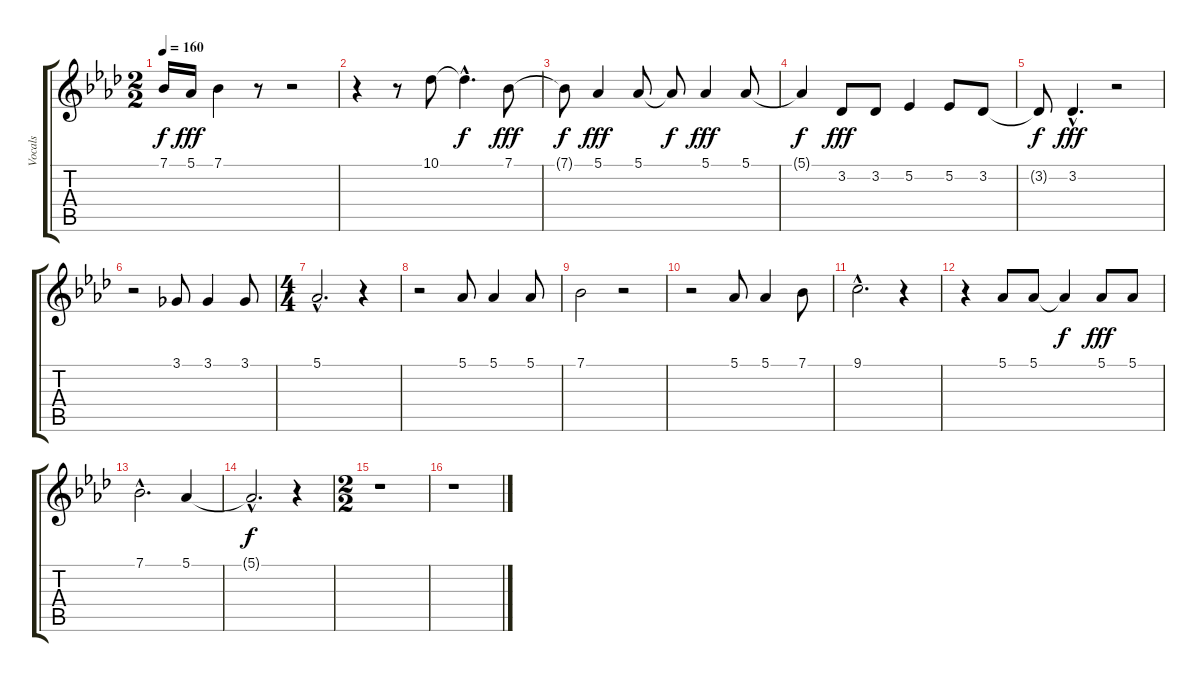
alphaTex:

\track ("Vocals" "Vocals") {instrument lead6voice}
\staff {score tabs}
\tuning (Eb4 Bb3 Gb3 Db3 Ab2 Db2) {hide}
\ts (2 2)
\tempo 160
\clef g2
\ks ab
7.1{t}.16{dy f} 5.1.16{dy fff} 7.1.4 r.8 r.2 |
r.4 r.8 10.1.8 10.1{hac t}.4{d dy f} 7.1.8{dy fff} |
7.1{t}.8{dy f} 5.1.4{dy fff} 5.1.8 5.1{t}.8{dy f} 5.1.4{dy fff} 5.1.8 |
5.1{t}.4{dy f} 3.2.8{dy fff} 3.2.8 5.2.4 5.2.8 3.2.8 |
3.2{t}.8{dy f} 3.2{hac}.4{d dy fff} r.2 |
r.2 3.1.8 3.1.4 3.1.8 |
\ts (4 4)
5.1{hac}.2{d} r.4 |
r.2 5.1.8 5.1.4 5.1.8 |
7.1.2 r.2 |
r.2 5.1.8 5.1.4 7.1.8 |
9.1{hac}.2{d} r.4 |
r.4 5.1.8 5.1.8 5.1{t}.4{dy f} 5.1.8{dy fff} 5.1.8 |
7.1{hac}.2{d} 5.1.4 |
5.1{hac t}.2{d dy f} r.4 |
\ts (2 2)
r.1 |
r.1
